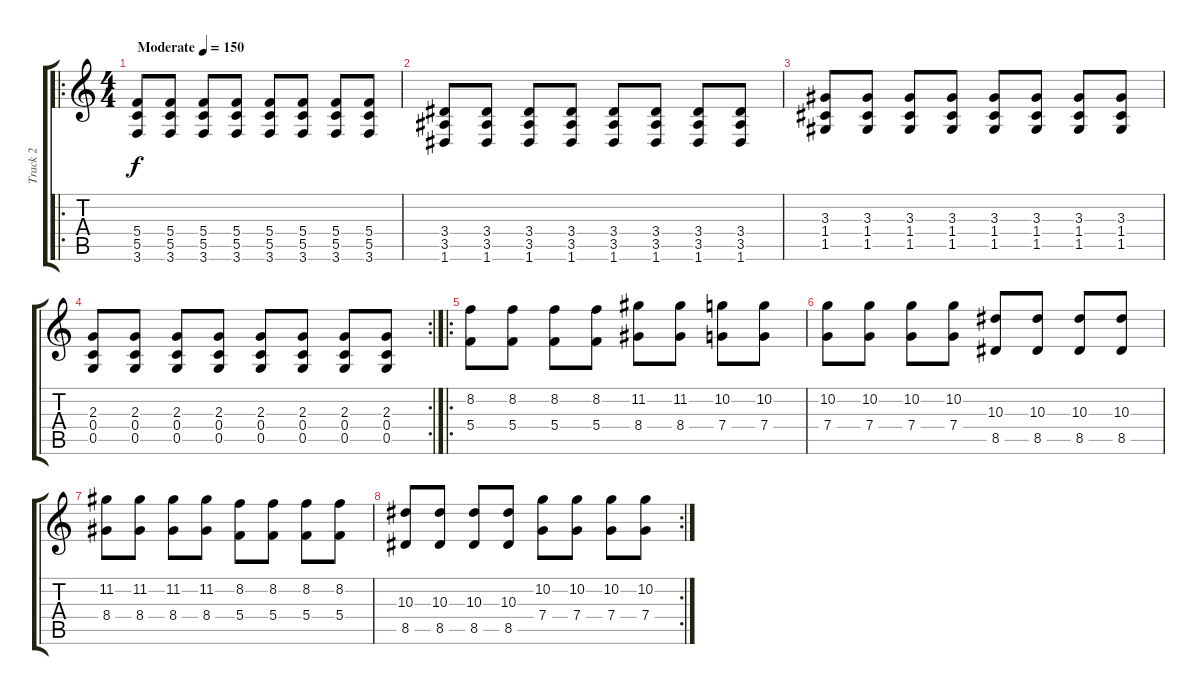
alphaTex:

\track ("Track 2" "Track 2") {instrument distortionguitar}
\staff {score tabs}
\tuning (D4 A3 F3 C3 G2 D2) {hide}
\ro
\ts (4 4)
\tempo (150 "Moderate")
\clef g2
\ks c
(5.4 5.5 3.6).8{dy f instrument distortionguitar} (5.4 5.5 3.6).8 (5.4 5.5 3.6).8 (5.4 5.5 3.6).8 (5.4 5.5 3.6).8 (5.4 5.5 3.6).8 (5.4 5.5 3.6).8 (5.4 5.5 3.6).8 |
(3.4 3.5 1.6).8 (3.4 3.5 1.6).8 (3.4 3.5 1.6).8 (3.4 3.5 1.6).8 (3.4 3.5 1.6).8 (3.4 3.5 1.6).8 (3.4 3.5 1.6).8 (3.4 3.5 1.6).8 |
(3.3 1.4 1.5).8 (3.3 1.4 1.5).8 (3.3 1.4 1.5).8 (3.3 1.4 1.5).8 (3.3 1.4 1.5).8 (3.3 1.4 1.5).8 (3.3 1.4 1.5).8 (3.3 1.4 1.5).8 |
\rc 2
(2.3 0.4 0.5).8 (2.3 0.4 0.5).8 (2.3 0.4 0.5).8 (2.3 0.4 0.5).8 (2.3 0.4 0.5).8 (2.3 0.4 0.5).8 (2.3 0.4 0.5).8 (2.3 0.4 0.5).8 |
\ro
(8.2 5.4).8 (8.2 5.4).8 (8.2 5.4).8 (8.2 5.4).8 (11.2 8.4).8 (11.2 8.4).8 (10.2 7.4).8 (10.2 7.4).8 |
(10.2 7.4).8 (10.2 7.4).8 (10.2 7.4).8 (10.2 7.4).8 (10.3 8.5).8 (10.3 8.5).8 (10.3 8.5).8 (10.3 8.5).8 |
(11.2 8.4).8 (11.2 8.4).8 (11.2 8.4).8 (11.2 8.4).8 (8.2 5.4).8 (8.2 5.4).8 (8.2 5.4).8 (8.2 5.4).8 |
\rc 2
(10.3 8.5).8 (10.3 8.5).8 (10.3 8.5).8 (10.3 8.5).8 (10.2 7.4).8 (10.2 7.4).8 (10.2 7.4).8 (10.2 7.4).8
